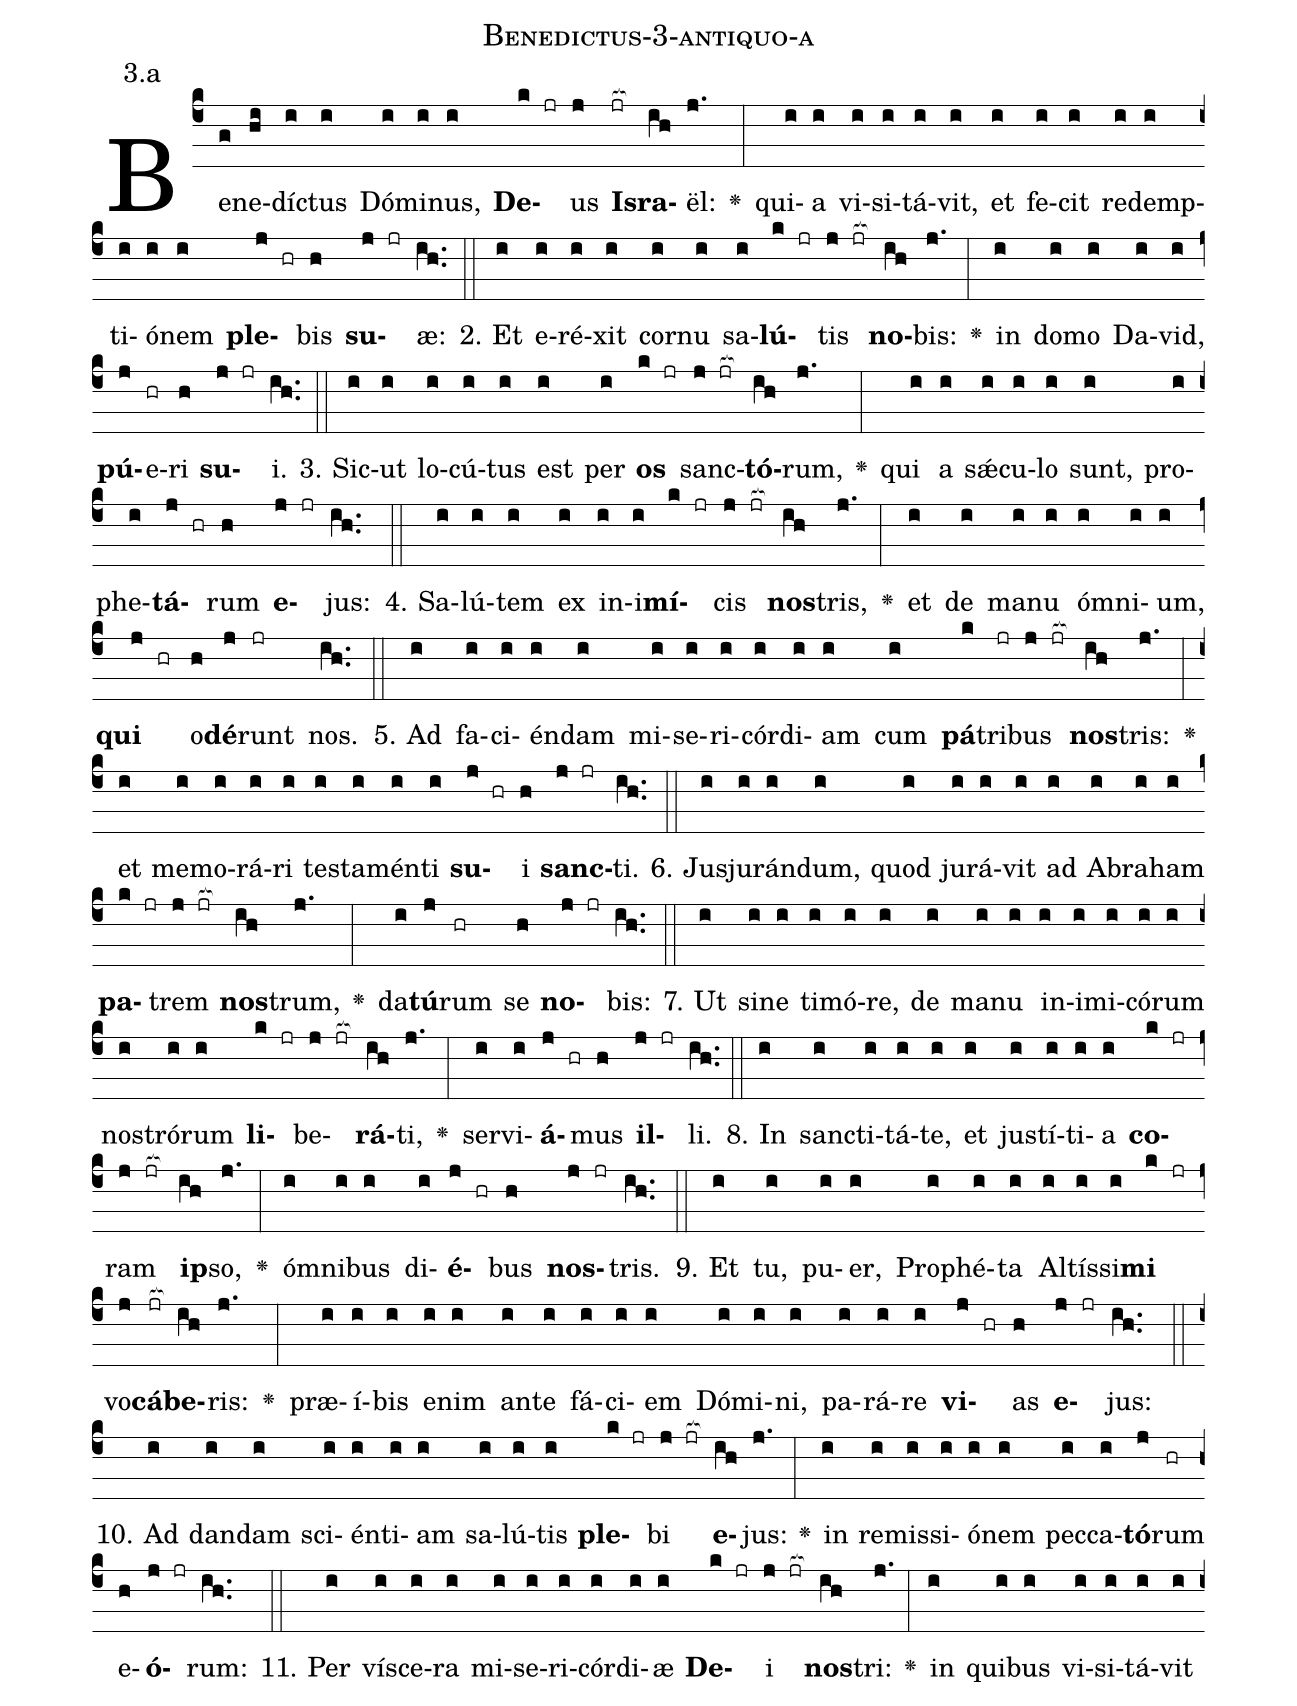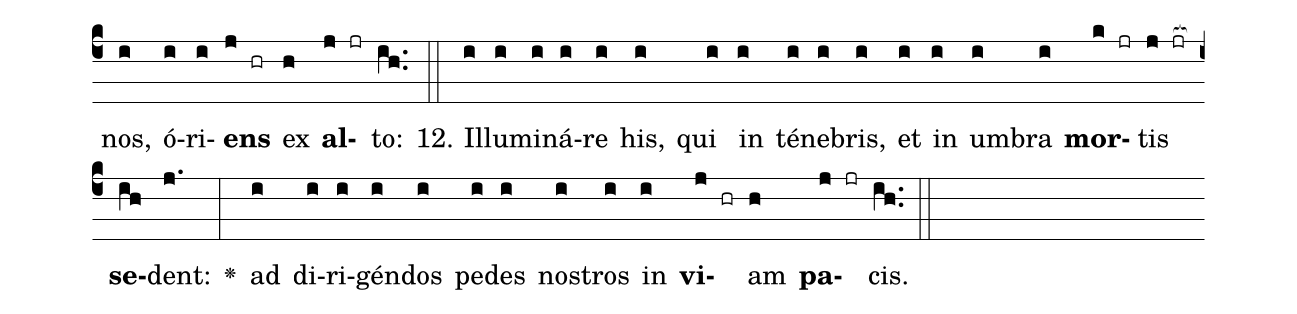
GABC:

name: Benedictus-3-antiquo-a;
annotation: 3.a;
%%
(c4)Be(g)ne(hi)díc(i)tus(i) Dó(i)mi(i)nus,(i) <b>De</b>(k jr)us(j) <b>Is</b>(jr[ocb:1{])<b>ra</b>(ih[ocb:0}])ël:(j.) <v>\greheightstar</v>(:) qui(i)a(i) vi(i)si(i)tá(i)vit,(i) et(i) fe(i)cit(i) red(i)emp(i)ti(i)ó(i)nem(i) <b>ple</b>(j hr)bis(h) <b>su</b>(j jr)æ:(ih..) (::)
2. Et(i) e(i)ré(i)xit(i) cor(i)nu(i) sa(i)<b>lú</b>(k jr)tis(j jr[ocb:1{]) <b>no</b>(ih[ocb:0}])bis:(j.) <v>\greheightstar</v>(:) in(i) do(i)mo(i) Da(i)vid,(i) <b>pú</b>(j)e(hr)ri(h) <b>su</b>(j jr)i.(ih..) (::)
3. Sic(i)ut(i) lo(i)cú(i)tus(i) est(i) per(i) <b>os</b>(k jr) sanc(j jr[ocb:1{])<b>tó</b>(ih[ocb:0}])rum,(j.) <v>\greheightstar</v>(:) qui(i) a(i) sǽ(i)cu(i)lo(i) sunt,(i) pro(i)phe(i)<b>tá</b>(j hr)rum(h) <b>e</b>(j jr)jus:(ih..) (::)
4. Sa(i)lú(i)tem(i) ex(i) in(i)i(i)<b>mí</b>(k jr)cis(j jr[ocb:1{]) <b>nos</b>(ih[ocb:0}])tris,(j.) <v>\greheightstar</v>(:) et(i) de(i) ma(i)nu(i) óm(i)ni(i)um,(i) <b>qui</b>(j hr) o(h)<b>dé</b>(j)runt(jr) nos.(ih..) (::)
5. Ad(i) fa(i)ci(i)én(i)dam(i) mi(i)se(i)ri(i)cór(i)di(i)am(i) cum(i) <b>pá</b>(k)tri(jr)bus(j jr[ocb:1{]) <b>nos</b>(ih[ocb:0}])tris:(j.) <v>\greheightstar</v>(:) et(i) me(i)mo(i)rá(i)ri(i) tes(i)ta(i)mén(i)ti(i) <b>su</b>(j hr)i(h) <b>sanc</b>(j jr)ti.(ih..) (::)
6. Ju(i)sju(i)rán(i)dum,(i) quod(i) ju(i)rá(i)vit(i) ad(i) A(i)bra(i)ham(i) <b>pa</b>(k jr)trem(j jr[ocb:1{]) <b>nos</b>(ih[ocb:0}])trum,(j.) <v>\greheightstar</v>(:) da(i)<b>tú</b>(j)rum(hr) se(h) <b>no</b>(j jr)bis:(ih..) (::)
7. Ut(i) si(i)ne(i) ti(i)mó(i)re,(i) de(i) ma(i)nu(i) in(i)i(i)mi(i)có(i)rum(i) nos(i)tró(i)rum(i) <b>li</b>(k jr)be(j jr[ocb:1{])<b>rá</b>(ih[ocb:0}])ti,(j.) <v>\greheightstar</v>(:) ser(i)vi(i)<b>á</b>(j hr)mus(h) <b>il</b>(j jr)li.(ih..) (::)
8. In(i) sanc(i)ti(i)tá(i)te,(i) et(i) jus(i)tí(i)ti(i)a(i) <b>co</b>(k jr)ram(j jr[ocb:1{]) <b>ip</b>(ih[ocb:0}])so,(j.) <v>\greheightstar</v>(:) óm(i)ni(i)bus(i) di(i)<b>é</b>(j hr)bus(h) <b>nos</b>(j jr)tris.(ih..) (::)
9. Et(i) tu,(i) pu(i)er,(i) Pro(i)phé(i)ta(i) Al(i)tís(i)si(i)<b>mi</b>(k jr) vo(j)<b>cá</b>(jr[ocb:1{])<b>be</b>(ih[ocb:0}])ris:(j.) <v>\greheightstar</v>(:) præ(i)í(i)bis(i) e(i)nim(i) an(i)te(i) fá(i)ci(i)em(i) Dó(i)mi(i)ni,(i) pa(i)rá(i)re(i) <b>vi</b>(j hr)as(h) <b>e</b>(j jr)jus:(ih..) (::)
10. Ad(i) dan(i)dam(i) sci(i)én(i)ti(i)am(i) sa(i)lú(i)tis(i) <b>ple</b>(k jr)bi(j jr[ocb:1{]) <b>e</b>(ih[ocb:0}])jus:(j.) <v>\greheightstar</v>(:) in(i) re(i)mis(i)si(i)ó(i)nem(i) pec(i)ca(i)<b>tó</b>(j)rum(hr) e(h)<b>ó</b>(j jr)rum:(ih..) (::)
11. Per(i) ví(i)sce(i)ra(i) mi(i)se(i)ri(i)cór(i)di(i)æ(i) <b>De</b>(k jr)i(j jr[ocb:1{]) <b>nos</b>(ih[ocb:0}])tri:(j.) <v>\greheightstar</v>(:) in(i) qui(i)bus(i) vi(i)si(i)tá(i)vit(i) nos,(i) ó(i)ri(i)<b>ens</b>(j hr) ex(h) <b>al</b>(j jr)to:(ih..) (::)
12. Il(i)lu(i)mi(i)ná(i)re(i) his,(i) qui(i) in(i) té(i)ne(i)bris,(i) et(i) in(i) um(i)bra(i) <b>mor</b>(k jr)tis(j jr[ocb:1{]) <b>se</b>(ih[ocb:0}])dent:(j.) <v>\greheightstar</v>(:) ad(i) di(i)ri(i)gén(i)dos(i) pe(i)des(i) nos(i)tros(i) in(i) <b>vi</b>(j hr)am(h) <b>pa</b>(j jr)cis.(ih..) (::)
